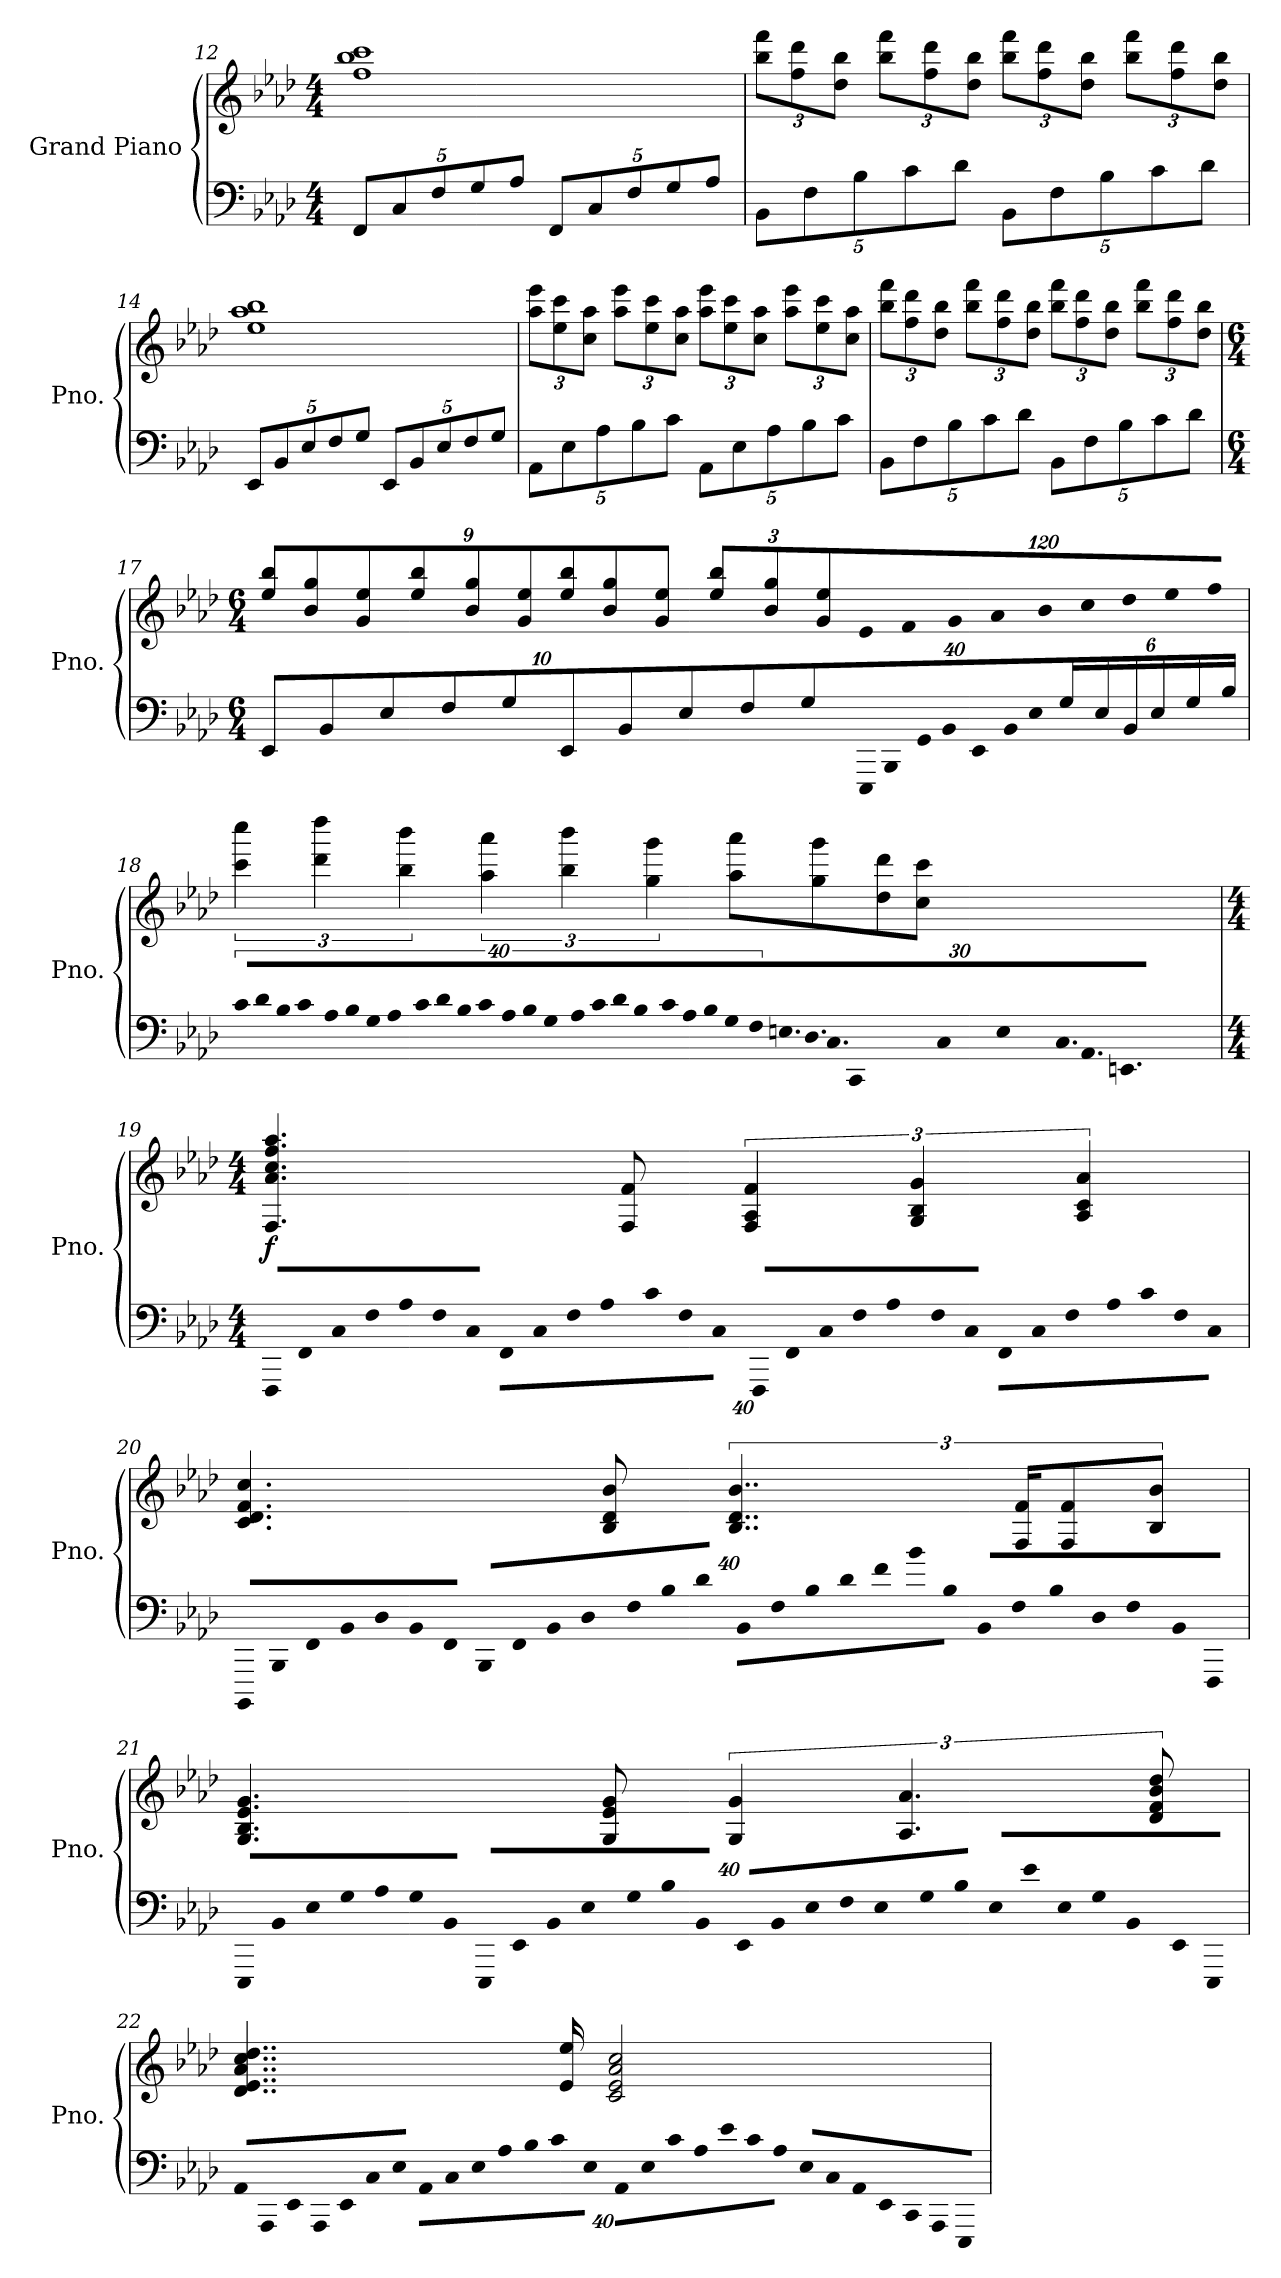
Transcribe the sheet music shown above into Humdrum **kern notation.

**kern	**kern	**dynam
*part1	*part1	*part1
*staff2	*staff1	*staff1/2
*I"Grand Piano	*	*
*I'Pno.	*	*
*clefF4	*clefG2	*
*k[b-e-a-d-]	*k[b-e-a-d-]	*
*M4/4	*M4/4	*
*Xbrackettup	*	*
=12	=12	=12
10FF/L	1ff 1bb- 1ccc	.
10C/	.	.
10F/	.	.
10G/	.	.
10A-/J	.	.
10FF/L	.	.
10C/	.	.
10F/	.	.
10G/	.	.
10A-/J	.	.
!!LO:LB:g=z
=13	=13	=13
*	*Xbrackettup	*
10BB-\L	12bb-\ 12fff\L	.
.	12ff\ 12ddd-\	.
10F\	.	.
.	12dd-\ 12bb-\J	.
10B-\	.	.
.	12bb-\ 12fff\L	.
10c\	.	.
.	12ff\ 12ddd-\	.
10d-\J	.	.
.	12dd-\ 12bb-\J	.
10BB-\L	12bb-\ 12fff\L	.
.	12ff\ 12ddd-\	.
10F\	.	.
.	12dd-\ 12bb-\J	.
10B-\	.	.
.	12bb-\ 12fff\L	.
10c\	.	.
.	12ff\ 12ddd-\	.
10d-\J	.	.
.	12dd-\ 12bb-\J	.
=14	=14	=14
10EE-/L	1ee- 1aa- 1bb-	.
10BB-/	.	.
10E-/	.	.
10F/	.	.
10G/J	.	.
10EE-/L	.	.
10BB-/	.	.
10E-/	.	.
10F/	.	.
10G/J	.	.
=15	=15	=15
10AA-\L	12aa-\ 12eee-\L	.
.	12ee-\ 12ccc\	.
10E-\	.	.
.	12cc\ 12aa-\J	.
10A-\	.	.
.	12aa-\ 12eee-\L	.
10B-\	.	.
.	12ee-\ 12ccc\	.
10c\J	.	.
.	12cc\ 12aa-\J	.
10AA-\L	12aa-\ 12eee-\L	.
.	12ee-\ 12ccc\	.
10E-\	.	.
.	12cc\ 12aa-\J	.
10A-\	.	.
.	12aa-\ 12eee-\L	.
10B-\	.	.
.	12ee-\ 12ccc\	.
10c\J	.	.
.	12cc\ 12aa-\J	.
!!LO:PB:g=z
=16	=16	=16
10BB-\L	12bb-\ 12fff\L	.
.	12ff\ 12ddd-\	.
10F\	.	.
.	12dd-\ 12bb-\J	.
10B-\	.	.
.	12bb-\ 12fff\L	.
10c\	.	.
.	12ff\ 12ddd-\	.
10d-\J	.	.
.	12dd-\ 12bb-\J	.
10BB-\L	12bb-\ 12fff\L	.
.	12ff\ 12ddd-\	.
10F\	.	.
.	12dd-\ 12bb-\J	.
10B-\	.	.
.	12bb-\ 12fff\L	.
10c\	.	.
.	12ff\ 12ddd-\	.
10d-\J	.	.
.	12dd-\ 12bb-\J	.
=17	=17	=17
*M6/4	*M6/4	*
10EE-/L	12ee-/ 12bb-/L	.
.	12b-/ 12gg/	.
10BB-/	.	.
.	12g/ 12ee-/	.
10E-/	.	.
.	12ee-/ 12bb-/	.
10F/	.	.
.	12b-/ 12gg/	.
10G/	.	.
.	12g/ 12ee-/	.
10EE-/	12ee-/ 12bb-/	.
.	12b-/ 12gg/	.
10BB-/	.	.
.	12g/ 12ee-/J	.
10E-/	.	.
.	12ee-/ 12bb-/L	.
10F/	.	.
.	12b-/ 12gg/	.
10G/	.	.
.	12g/ 12ee-/	.
!LO:N:vis=16	!LO:N:vis=16	!
640%23EEE-/L	1920%107e-/L	.
!LO:N:vis=16	!	!
640%23BBB-/	.	.
!	!LO:N:vis=16	!
.	1920%107f/	.
!LO:N:vis=16	!	!
640%23GG/	.	.
!LO:N:vis=16	!	!
640%23BB-/	.	.
!	!LO:N:vis=16	!
.	1920%107g/	.
!LO:N:vis=16	!	!
640%23EE-/	.	.
!	!LO:N:vis=16	!
.	1920%107a-/	.
!LO:N:vis=16	!	!
640%23BB-/	.	.
!LO:N:vis=16	!	!
640%23E-/	.	.
!	!LO:N:vis=16	!
.	1920%107b-/	.
24G/	.	.
!	!LO:N:vis=16	!
.	1920%107cc/	.
24E-/	.	.
!	!LO:N:vis=16	!
.	1920%107dd-/	.
24BB-/	.	.
24E-/	.	.
!	!LO:N:vis=16	!
.	1920%107ee-/	.
24G/	.	.
!	!LO:N:vis=16	!
.	1920%107ff/JJ	.
24B-/JJ	.	.
!!LO:LB:g=z
=18	=18	=18
*brackettup	*	*
!LO:N:vis=16	!	!
*	*brackettup	*
640%29c/LL	6ccc\ 6cccc\	.
!LO:N:vis=16	!	!
640%29d-/	.	.
!LO:N:vis=16	!	!
640%29B-/	.	.
!LO:N:vis=16	!	!
640%29c/	.	.
.	6ddd-\ 6dddd-\	.
!LO:N:vis=16	!	!
640%29A-/	.	.
!LO:N:vis=16	!	!
640%29B-/	.	.
!LO:N:vis=16	!	!
640%29G/	.	.
!LO:N:vis=16	!	!
640%29A-/	.	.
.	6bb-\ 6bbb-\	.
!LO:N:vis=16	!	!
640%29c/	.	.
!LO:N:vis=16	!	!
640%29d-/	.	.
!LO:N:vis=16	!	!
640%29B-/	.	.
!LO:N:vis=16	!	!
640%29c/	.	.
.	6aa-\ 6aaa-\	.
!LO:N:vis=16	!	!
640%29A-/	.	.
!LO:N:vis=16	!	!
640%29B-/	.	.
!LO:N:vis=16	!	!
640%29G/	.	.
.	6bb-\ 6bbb-\	.
!LO:N:vis=16	!	!
640%29A-/	.	.
!LO:N:vis=16	!	!
640%29c/	.	.
!LO:N:vis=16	!	!
640%29d-/	.	.
!LO:N:vis=16	!	!
640%29B-/	.	.
.	6gg\ 6ggg\	.
!LO:N:vis=16	!	!
640%29c/	.	.
!LO:N:vis=16	!	!
640%29A-/	.	.
!LO:N:vis=16	!	!
640%29B-/	.	.
!LO:N:vis=16	!	!
640%29G/	.	.
.	8aa-\ 8aaa-\L	.
!LO:N:vis=16	!	!
640%29F/	.	.
*Xbrackettup	*	*
!LO:N:vis=16.	!	!
960%29En/	.	.
!LO:N:vis=16.	!	!
960%29D-/	.	.
.	8gg\ 8ggg\	.
!LO:N:vis=16.	!	!
960%29C/	.	.
!LO:N:vis=16	!	!
640%29CC/	.	.
!LO:N:vis=16	!	!
640%29C/	.	.
.	8dd-\ 8ddd-\	.
!LO:N:vis=16	!	!
640%29E/J	.	.
!LO:N:vis=8.	!	!
480%29C/	.	.
!LO:N:vis=8.	!	!
480%29AA-/	.	.
.	8cc\ 8ccc\J	.
!LO:N:vis=8.	!	!
480%29EEn/J	.	.
320.ryy	.	.
!!LO:LB:g=z
=19	=19	=19
*M4/4	*M4/4	*
!LO:N:vis=16	!	!LO:DY:b
640%23FFF/LL	4.F/ 4.a-/ 4.cc/ 4.ff/ 4.aa-/	f
!LO:N:vis=16	!	!
640%23FF/	.	.
!LO:N:vis=16	!	!
640%23C/	.	.
!LO:N:vis=16	!	!
640%23F/	.	.
!LO:N:vis=16	!	!
640%23A-/	.	.
!LO:N:vis=16	!	!
640%23F/	.	.
!LO:N:vis=16	!	!
640%23C/JJ	.	.
!LO:N:vis=16	!	!
640%23FF\LL	.	.
!LO:N:vis=16	!	!
640%23C\	.	.
!LO:N:vis=16	!	!
640%23F\	.	.
!LO:N:vis=16	!	!
640%23A-\	.	.
.	8F/ 8f/	.
!LO:N:vis=16	!	!
640%23c\	.	.
!LO:N:vis=16	!	!
640%23F\	.	.
!LO:N:vis=16	!	!
640%23C\JJ	.	.
.	6F/ 6A-/ 6f/	.
!LO:N:vis=16	!	!
640%23FFF/LL	.	.
!LO:N:vis=16	!	!
640%23FF/	.	.
!LO:N:vis=16	!	!
640%23C/	.	.
!LO:N:vis=16	!	!
640%23F/	.	.
!LO:N:vis=16	!	!
640%23A-/	.	.
.	6G/ 6B-/ 6g/	.
!LO:N:vis=16	!	!
640%23F/	.	.
!LO:N:vis=16	!	!
640%23C/JJ	.	.
!LO:N:vis=16	!	!
640%23FF\LL	.	.
!LO:N:vis=16	!	!
640%23C\	.	.
!LO:N:vis=16	!	!
640%23F\	.	.
.	6A-/ 6c/ 6a-/	.
!LO:N:vis=16	!	!
640%23A-\	.	.
!LO:N:vis=16	!	!
640%23c\	.	.
!LO:N:vis=16	!	!
640%23F\	.	.
!LO:N:vis=16	!	!
640%23C\JJ	.	.
.	160ryy	.
!!LO:LB:g=z
=20	=20	=20
!LO:N:vis=16	!	!
640%23BBBB-/LL	4.c/ 4.d-/ 4.f/ 4.cc/	.
!LO:N:vis=16	!	!
640%23BBB-/	.	.
!LO:N:vis=16	!	!
640%23FF/	.	.
!LO:N:vis=16	!	!
640%23BB-/	.	.
!LO:N:vis=16	!	!
640%23D-/	.	.
!LO:N:vis=16	!	!
640%23BB-/	.	.
!LO:N:vis=16	!	!
640%23FF/JJ	.	.
!LO:N:vis=16	!	!
640%23BBB-/LL	.	.
!LO:N:vis=16	!	!
640%23FF/	.	.
!LO:N:vis=16	!	!
640%23BB-/	.	.
!LO:N:vis=16	!	!
640%23D-/	.	.
.	8B-/ 8d-/ 8b-/	.
!LO:N:vis=16	!	!
640%23F/	.	.
!LO:N:vis=16	!	!
640%23B-/	.	.
!LO:N:vis=16	!	!
640%23d-/JJ	.	.
.	6..B-/ 6..d-/ 6..b-/	.
!LO:N:vis=16	!	!
640%23BB-\LL	.	.
!LO:N:vis=16	!	!
640%23F\	.	.
!LO:N:vis=16	!	!
640%23B-\	.	.
!LO:N:vis=16	!	!
640%23d-\	.	.
!LO:N:vis=16	!	!
640%23f\	.	.
!LO:N:vis=16	!	!
640%23b-\	.	.
!LO:N:vis=16	!	!
640%23B-\JJ	.	.
!LO:N:vis=16	!	!
640%23BB-/LL	.	.
!LO:N:vis=16	!	!
640%23F/	.	.
.	24F/ 24f/KL	.
!LO:N:vis=16	!	!
640%23B-/	.	.
.	12F/ 12f/	.
!LO:N:vis=16	!	!
640%23D-/	.	.
!LO:N:vis=16	!	!
640%23F/	.	.
.	12B-/ 12b-/J	.
!LO:N:vis=16	!	!
640%23BB-/	.	.
!LO:N:vis=16	!	!
640%23FFF/JJ	.	.
.	160ryy	.
!!LO:LB:g=z
=21	=21	=21
!LO:N:vis=16	!	!
640%23EEE-/LL	4.G/ 4.B-/ 4.e-/ 4.g/	.
!LO:N:vis=16	!	!
640%23BB-/	.	.
!LO:N:vis=16	!	!
640%23E-/	.	.
!LO:N:vis=16	!	!
640%23G/	.	.
!LO:N:vis=16	!	!
640%23A-/	.	.
!LO:N:vis=16	!	!
640%23G/	.	.
!LO:N:vis=16	!	!
640%23BB-/JJ	.	.
!LO:N:vis=16	!	!
640%23EEE-/LL	.	.
!LO:N:vis=16	!	!
640%23EE-/	.	.
!LO:N:vis=16	!	!
640%23BB-/	.	.
!LO:N:vis=16	!	!
640%23E-/	.	.
.	8G/ 8e-/ 8g/	.
!LO:N:vis=16	!	!
640%23G/	.	.
!LO:N:vis=16	!	!
640%23B-/	.	.
!LO:N:vis=16	!	!
640%23BB-/JJ	.	.
.	6G/ 6g/	.
!LO:N:vis=16	!	!
640%23EE-/LL	.	.
!LO:N:vis=16	!	!
640%23BB-/	.	.
!LO:N:vis=16	!	!
640%23E-/	.	.
!LO:N:vis=16	!	!
640%23F/	.	.
!LO:N:vis=16	!	!
640%23E-/	.	.
.	6.A-/ 6.a-/	.
!LO:N:vis=16	!	!
640%23G/	.	.
!LO:N:vis=16	!	!
640%23B-/JJ	.	.
!LO:N:vis=16	!	!
640%23E-/LL	.	.
!LO:N:vis=16	!	!
640%23e-/	.	.
!LO:N:vis=16	!	!
640%23E-/	.	.
!LO:N:vis=16	!	!
640%23G/	.	.
!LO:N:vis=16	!	!
640%23BB-/	.	.
.	12d-/ 12f/ 12b-/ 12dd-/	.
!LO:N:vis=16	!	!
640%23EE-/	.	.
!LO:N:vis=16	!	!
640%23EEE-/JJ	.	.
.	160ryy	.
!!LO:PB:g=z
=22	=22	=22
!LO:N:vis=16	!	!
640%23AA-/LL	4..d-/ 4..e-/ 4..a-/ 4..cc/ 4..dd-/	.
!LO:N:vis=16	!	!
640%23AAA-/	.	.
!LO:N:vis=16	!	!
640%23EE-/	.	.
!LO:N:vis=16	!	!
640%23AAA-/	.	.
!LO:N:vis=16	!	!
640%23EE-/	.	.
!LO:N:vis=16	!	!
640%23C/	.	.
!LO:N:vis=16	!	!
640%23E-/JJ	.	.
!LO:N:vis=16	!	!
640%23AA-\LL	.	.
!LO:N:vis=16	!	!
640%23C\	.	.
!LO:N:vis=16	!	!
640%23E-\	.	.
!LO:N:vis=16	!	!
640%23A-\	.	.
!LO:N:vis=16	!	!
640%23B-\	.	.
!LO:N:vis=16	!	!
640%23c\	.	.
.	16e-/ 16ee-/	.
!LO:N:vis=16	!	!
640%23E-\JJ	.	.
.	2c/ 2e-/ 2a-/ 2cc/	.
!LO:N:vis=16	!	!
640%23AA-\LL	.	.
!LO:N:vis=16	!	!
640%23E-\	.	.
!LO:N:vis=16	!	!
640%23c\	.	.
!LO:N:vis=16	!	!
640%23A-\	.	.
!LO:N:vis=16	!	!
640%23e-\	.	.
!LO:N:vis=16	!	!
640%23c\	.	.
!LO:N:vis=16	!	!
640%23A-\JJ	.	.
!LO:N:vis=16	!	!
640%23E-/LL	.	.
!LO:N:vis=16	!	!
640%23C/	.	.
!LO:N:vis=16	!	!
640%23AA-/	.	.
!LO:N:vis=16	!	!
640%23EE-/	.	.
!LO:N:vis=16	!	!
640%23CC/	.	.
!LO:N:vis=16	!	!
640%23AAA-/	.	.
!LO:N:vis=16	!	!
640%23EEE-/JJ	.	.
.	160ryy	.
=	=	=
*-	*-	*-
